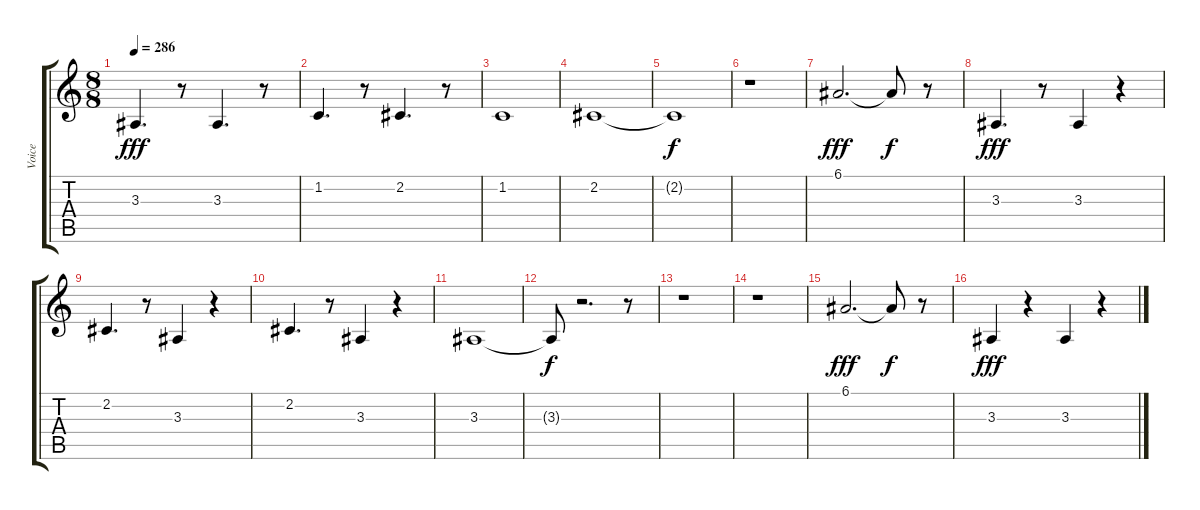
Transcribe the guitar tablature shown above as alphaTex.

\track ("Voice" "Voice") {instrument fx5brightness}
\staff {score tabs}
\tuning (E4 B3 G3 D3 A2 E2) {hide}
\ts (8 8)
\tempo 286
\clef g2
\ks c
3.3.4{d dy fff} r.8 3.3.4{d} r.8 |
1.2.4{d} r.8 2.2.4{d} r.8 |
1.2.1 |
2.2.1 |
2.2{t}.1{dy f} |
r.1 |
6.1.2{d dy fff} 6.1{t}.8{dy f} r.8 |
3.3.4{d dy fff} r.8 3.3.4 r.4 |
2.2.4{d} r.8 3.3.4 r.4 |
2.2.4{d} r.8 3.3.4 r.4 |
3.3.1 |
3.3{t}.8{dy f} r.2{d} r.8 |
r.1 |
r.1 |
6.1.2{d dy fff} 6.1{t}.8{dy f} r.8 |
3.3.4{dy fff} r.4 3.3.4 r.4
